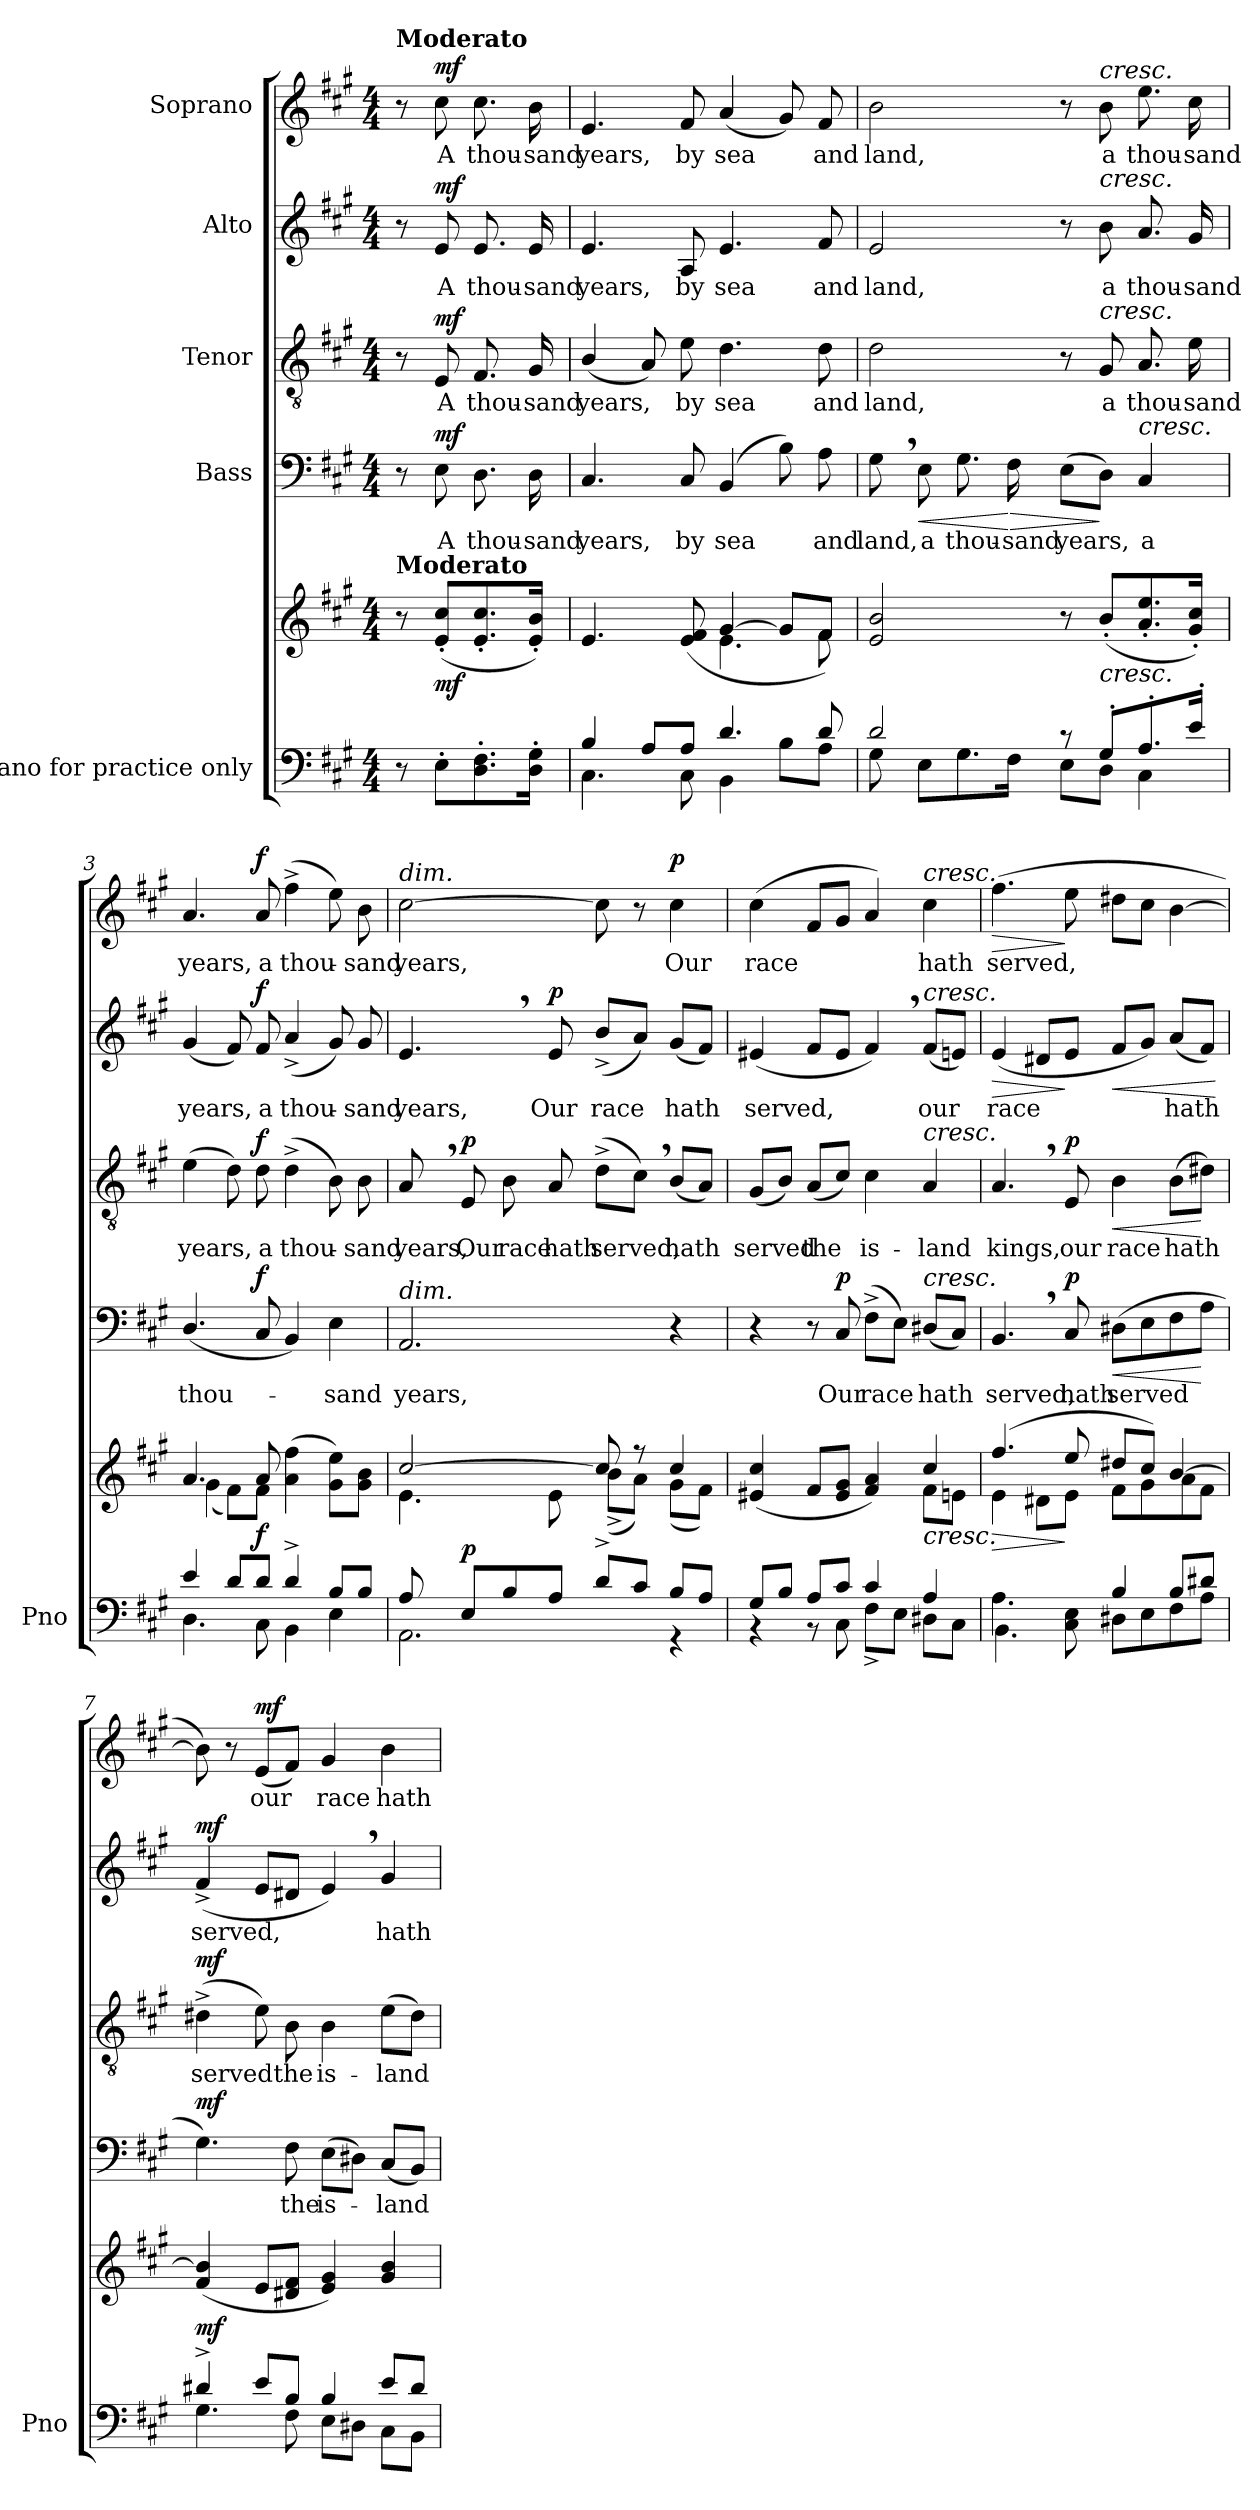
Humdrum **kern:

**kern	**kern	**dynam	**kern	**text	**dynam	**kern	**text	**dynam	**kern	**text	**dynam	**kern	**text	**dynam
*part5	*part5	*part5	*part4	*part4	*part4	*part3	*part3	*part3	*part2	*part2	*part2	*part1	*part1	*part1
*staff6	*staff5	*staff5/6	*staff4	*staff4	*staff4	*staff3	*staff3	*staff3	*staff2	*staff2	*staff2	*staff1	*staff1	*staff1
*I"Piano for practice only	*	*	*I"Bass	*	*	*I"Tenor	*	*	*I"Alto	*	*	*I"Soprano	*	*
*I'Pno	*	*	*	*	*	*	*	*	*	*	*	*	*	*
*clefF4	*clefG2	*	*clefF4	*	*	*clefGv2	*	*	*clefG2	*	*	*clefG2	*	*
*k[f#c#g#]	*k[f#c#g#]	*	*k[f#c#g#]	*	*	*k[f#c#g#]	*	*	*k[f#c#g#]	*	*	*k[f#c#g#]	*	*
*M4/4	*M4/4	*	*M4/4	*	*	*M4/4	*	*	*M4/4	*	*	*M4/4	*	*
*MM84	*MM84	*	*MM84	*	*	*MM84	*	*	*MM84	*	*	*MM84	*	*
=	=	=	=	=	=	=	=	=	=	=	=	=	=	=
!	!	!	!	!	!	!	!	!	!	!	!	!LO:TX:a:B:t=Moderato	!	!
!	!LO:TX:a:B:t=Moderato	!	!	!	!	!	!	!	!	!	!	!	!	!
8r	8r	.	8r	.	.	8r	.	.	8r	.	.	8r	.	.
!	!	!LO:DY:b	!	!	!LO:DY:a	!	!	!LO:DY:a	!	!	!LO:DY:a	!	!	!LO:DY:a
8E'>\L	(8e/' 8cc#/'L	mf	8E\	A	mf	8E/	A	mf	8e/	A	mf	8cc#\	A	mf
8.D\'> 8.F#\'>	8.e/' 8.cc#/'	.	8.D\	thou-	.	8.F#/	thou-	.	8.e/	thou-	.	8.cc#\	thou-	.
16D\'> 16G#\'>Jk	16e/' 16b/'Jk)	.	16D\	-sand	.	16G#/	-sand	.	16e/	-sand	.	16b\	-sand	.
=1	=1	=1	=1	=1	=1	=1	=1	=1	=1	=1	=1	=1	=1	=1
*^	*^	*	*	*	*	*	*	*	*	*	*	*	*	*
4B/	4.C#\	4.e/	2ryy	.	4.C#/	years,	.	(4B/	years,	.	4.e/	years,	.	4.e/	years,	.
8A/L	.	.	.	.	.	.	.	8A/)	.	.	.	.	.	.	.	.
8A/J	8C#\	(8e/ 8f#/	.	.	8C#/	by	.	8e\	by	.	8A/	by	.	8f#/	by	.
4.d/	4BB\	[4g#/	4.e\	.	(4BB/	sea	.	4.d\	sea	.	4.e/	sea	.	(4a/	sea	.
.	8B\L	8g#/L]	.	.	8B\)	.	.	.	.	.	.	.	.	8g#/)	.	.
8d/	8A\J	8f#/J)	8f#\	.	8A\	and	.	8d\	and	.	8f#/	and	.	8f#/	and	.
*	*	*v	*v	*	*	*	*	*	*	*	*	*	*	*	*	*
=2	=2	=2	=2	=2	=2	=2	=2	=2	=2	=2	=2	=2	=2	=2	=2
2d/	8G#\	2e/ 2b/	.	8G#,\	land,	.	2d\	land,	.	2e/	land,	.	2b\	land,	.
!	!	!	!	!	!	!LO:HP:b	!	!	!	!	!	!	!	!	!
.	8E\L	.	.	8E\	a	<	.	.	.	.	.	.	.	.	.
.	8.G#\	.	.	8.G#\	thou-	.	.	.	.	.	.	.	.	.	.
!	!	!	!	!	!	!LO:HP:n=1:b	!	!	!	!	!	!	!	!	!
.	16F#\Jk	.	.	16F#\	-sand	[ >	.	.	.	.	.	.	.	.	.
8r	8E\L	8r	.	(8E\L	years,	.	8r	.	.	8r	.	.	8r	.	.
!	!	!	!	!	!	!	!	!	!	!	!	!	!LO:TX:a:i:t=cresc.	!	!
!	!	!	!	!	!	!	!	!	!	!LO:TX:a:i:t=cresc.	!	!	!	!	!
!	!	!	!	!	!	!	!LO:TX:a:i:t=cresc.	!	!	!	!	!	!	!	!
!	!	!LO:TX:b:i:t=cresc.	!	!	!	!	!	!	!	!	!	!	!	!	!
8G#'/L	8D\J	(>8b'>/L	.	8D\J)	.	]	8G#/	a	.	8b\	a	.	8b\	a	.
!	!	!	!	!LO:TX:a:i:t=cresc.	!	!	!	!	!	!	!	!	!	!	!
8.A'/	4C#\	8.a/'> 8.ee/'>	.	4C#/	a	.	8.A/	thou-	.	8.a/	thou-	.	8.ee\	thou-	.
16e'/Jk	.	16g#/'> 16cc#/'>Jk)	.	.	.	.	16e\	-sand	.	16g#/	-sand	.	16cc#\	-sand	.
=3	=3	=3	=3	=3	=3	=3	=3	=3	=3	=3	=3	=3	=3	=3	=3
*	*	*^	*	*	*	*	*	*	*	*	*	*	*	*	*
4e/	4.D\	4.a/	(4g#\	.	(4.D/	thou-	.	(4e\	years,	.	(4g#/	years,	.	4.a/	years,	.
8d/L	.	.	8f#\L)	.	.	.	.	8d\)	.	.	8f#/)	.	.	.	.	.
!	!	!	!	!LO:DY:b	!	!	!LO:DY:a	!	!	!LO:DY:a	!	!	!LO:DY:a	!	!	!LO:DY:a
8d/J	8C#\	8a/	8f#\J	f	8C#/	.	f	8d\	a	f	8f#/	a	f	8a/	a	f
4d^/	4BB\	(4a\ 4ff#\	2ryy	.	4BB/)	.	.	(4d^\	thou-	.	(4a^>/	thou-	.	(4ff#^\	thou-	.
8B/L	4E\	8g#\ 8ee\L)	.	.	4E\	-sand	.	8B\)	.	.	8g#/)	.	.	8ee\)	.	.
8B/J	.	8g#\ 8b\J	.	.	.	.	.	8B\	sand	.	8g#/	-sand	.	8b\	-sand	.
=4	=4	=4	=4	=4	=4	=4	=4	=4	=4	=4	=4	=4	=4	=4	=4	=4
!	!	!	!	!	!	!	!	!	!	!	!	!	!	!LO:TX:a:i:t=dim.	!	!
!	!	!	!	!	!LO:TX:a:i:t=dim.	!	!	!	!	!	!	!	!	!	!	!
8A/	2.AA\	[2cc#/	4.e\	.	2.AA/	years,	.	8A,/	years,	.	4.e,/	years,	.	[2cc#\	years,	.
!	!	!	!	!LO:DY:a=2	!	!	!	!	!	!LO:DY:a	!	!	!	!	!	!
8E/L	.	.	.	p	.	.	.	8E/	Our	p	.	.	.	.	.	.
8B/	.	.	.	.	.	.	.	8B\	race	.	.	.	.	.	.	.
!	!	!	!	!	!	!	!	!	!	!	!	!	!LO:DY:a	!	!	!
8A/J	.	.	8e\	.	.	.	.	8A/	hath	.	8e/	Our	p	.	.	.
8d^/L	.	8cc#/]	(8b^\L	.	.	.	.	(8d^\L	served,	.	(8b^>/L	race	.	8cc#\]	.	.
8c#/J	.	8r	8a\J)	.	.	.	.	8c#,\J)	.	.	8a/J)	.	.	8r	.	.
!	!	!	!	!	!	!	!	!	!	!	!	!	!	!	!	!LO:DY:a
8B/L	4r	4cc#/	(8g#\L	.	4r	.	.	(8B/L	hath	.	(8g#/L	hath	.	4cc#\	Our	p
8A/J	.	.	8f#\J)	.	.	.	.	8A/J)	.	.	8f#/J)	.	.	.	.	.
=5	=5	=5	=5	=5	=5	=5	=5	=5	=5	=5	=5	=5	=5	=5	=5	=5
8G#/L	4r	(>4e#X/ 4cc#/	2ryy	.	4r	.	.	(8G#/L	served	.	(4e#X/	served,	.	(4cc#\	race	.
8B/J	.	.	.	.	.	.	.	8B/J)	.	.	.	.	.	.	.	.
8A/L	8r	8f#/L	.	.	8r	.	.	(8A/L	the	.	8f#/L	.	.	8f#/L	.	.
!	!	!	!	!	!	!	!LO:DY:a	!	!	!	!	!	!	!	!	!
8c#/J	8C#\	8e#/ 8g#/J	.	.	8C#/	Our	p	8c#/J)	.	.	8e#/J	.	.	8g#/J	.	.
4c#/	8F#^\L	4f#/ 4a/)	4ryy	.	(8F#^\L	race	.	4c#\	is-	.	4f#,/)	.	.	4a/)	.	.
.	8E\J	.	.	.	8E\J)	.	.	.	.	.	.	.	.	.	.	.
!	!	!	!	!	!	!	!	!	!	!	!	!	!	!LO:TX:a:i:t=cresc.	!	!
!	!	!	!	!	!	!	!	!	!	!	!LO:TX:a:i:t=cresc.	!	!	!	!	!
!	!	!	!	!	!	!	!	!LO:TX:a:i:t=cresc.	!	!	!	!	!	!	!	!
!	!	!	!	!	!LO:TX:a:i:t=cresc.	!	!	!	!	!	!	!	!	!	!	!
!	!	!LO:TX:b:i:t=cresc.	!	!	!	!	!	!	!	!	!	!	!	!	!	!
4A/	8D#X\L	4cc#/	8f#\L	.	(8D#X/L	hath	.	4A/	-land	.	(8f#/L	our	.	4cc#\	hath	.
.	8C#\J	.	8en\J	.	8C#/J)	.	.	.	.	.	8en/J)	.	.	.	.	.
=6	=6	=6	=6	=6	=6	=6	=6	=6	=6	=6	=6	=6	=6	=6	=6	=6
!	!	!	!	!LO:HP:b	!	!	!	!	!	!	!	!	!LO:HP:b	!	!	!LO:HP:b
4.A\	4.BB\	(4.ff#/	4e\	>	4.BB,/	served,	.	4.A,/	kings,	.	(4e/	race	>	(4.ff#\	served,	>
.	.	.	8d#X\L	.	.	.	.	.	.	.	8d#X/L	.	.	.	.	.
!	!	!	!	!	!	!	!LO:DY:a	!	!	!LO:DY:a	!	!	!	!	!	!
8C#\ 8E\	8ryy	8ee/	8e\J	]	8C#/	hath	p	8E/	our	p	8e/J	.	]	8ee\	.	]
!	!	!	!	!	!	!	!LO:HP:b	!	!	!LO:HP:b	!	!	!LO:HP:b	!	!	!
4B/	8D#X\L	8dd#X/L	8f#\L	.	(8D#X\L	served	<	4B\	race	<	8f#/L	.	<	8dd#X\L	.	.
.	8E\	8cc#/J)	8g#\	.	8E\	.	.	.	.	.	8g#/J)	.	.	8cc#\J	.	.
8B/L	8F#\	[4b/	8a\	.	8F#\	.	.	(8B\L	hath	.	(8a/L	hath	.	[4b\	.	.
8d#X/J	8A\J	.	8f#\J	.	8A\J	.	[	8d#X\J)	.	[	8f#/J)	.	.	.	.	.
*v	*v	*	*	*	*	*	*	*	*	*	*	*	*	*	*	*
*	*v	*v	*	*	*	*	*	*	*	*	*	*	*	*	*
.	.	.	.	.	.	.	.	.	.	.	[	.	.	.
=7	=7	=7	=7	=7	=7	=7	=7	=7	=7	=7	=7	=7	=7	=7
*^	*	*	*	*	*	*	*	*	*	*	*	*	*	*
!	!	!	!LO:DY:a=2	!	!	!LO:DY:a	!	!	!LO:DY:a	!	!	!LO:DY:a	!	!	!
4d#X^>/	4.G#\	(>4f#/ 4b/]	mf	4.G#\)	.	mf	(4d#X^>\	served	mf	(4f#^>/	served,	mf	8b\])	.	.
.	.	.	.	.	.	.	.	.	.	.	.	.	8r	.	.
!	!	!	!	!	!	!	!	!	!	!	!	!	!	!	!LO:DY:a
8e/L	.	8e/L	.	.	.	.	8e\)	.	.	8e/L	.	.	(8e/L	our	mf
8B/J	8F#\	8d#X/ 8f#/J	.	8F#\	the	.	8B\	the	.	8d#X/J	.	.	8f#/J)	.	.
4B/	8E\L	4e/ 4g#/)	.	(8E\L	is-	.	4B\	is-	.	4e,/)	.	.	4g#/	race	.
.	8D#X\J	.	.	8D#X\J)	.	.	.	.	.	.	.	.	.	.	.
8e/L	8C#\L	4g#/ 4b/	.	(8C#/L	-land	.	(8e\L	-land	.	4g#/	hath	.	4b\	hath	.
8d#/J	8BB\J	.	.	8BB/J)	.	.	8d#\J)	.	.	.	.	.	.	.	.
*v	*v	*	*	*	*	*	*	*	*	*	*	*	*	*	*
=	=	=	=	=	=	=	=	=	=	=	=	=	=	=
*-	*-	*-	*-	*-	*-	*-	*-	*-	*-	*-	*-	*-	*-	*-
